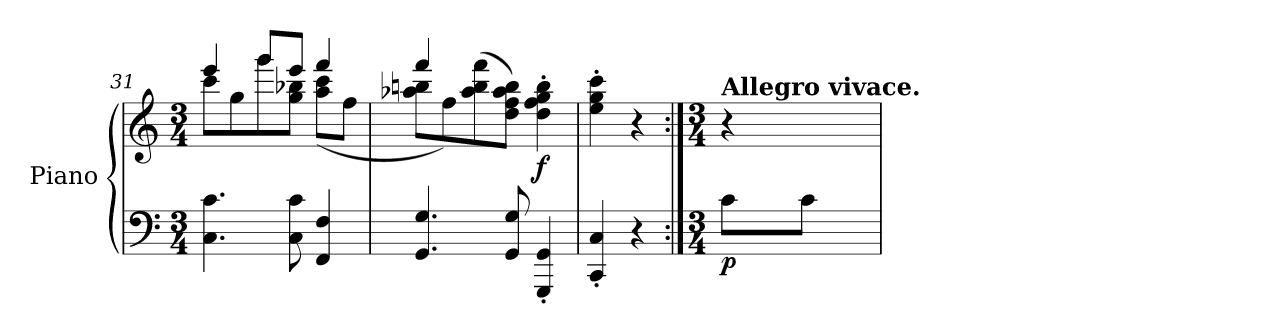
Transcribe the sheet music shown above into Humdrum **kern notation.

**kern	**kern	**dynam
*part1	*part1	*part1
*staff2	*staff1	*staff1/2
*I"Piano	*	*
*I'Pno.	*	*
*clefF4	*clefG2	*
*k[]	*k[]	*
*M3/4	*M3/4	*
=31	=31	=31
*	*^	*
4.C\ 4.c\	4eee/	8ccc\L	.
.	.	8gg\	.
.	8ggg/L	8ggg\	.
8C\ 8c\	8eee/J	8gg\ 8bb-X\J	.
4FF/ 4F/	4fff/	(<8aa\ 8ccc\L	.
.	.	8ff\J	.
!!LO:LB:g=z	!!
=32	=32	=32	=32
4.GG/ 4.G/	8aa-X\ 8bbn\L	4fff/	.
.	8ff\)	.	.
.	(>8aa-\ 8bb\ 8fff\	2rffyy	.
8GG/ 8G/	8dd\ 8ff\ 8aa-\ 8bb\J)	.	.
!	!	!	!LO:DY:b
4GGG/' 4GG/'	4dd\' 4ff\' 4gg\' 4bb\'	.	f
*	*v	*v	*
=33	=33	=33
4CC/' 4C/'	4ee\' 4gg\' 4ccc\'	.
4r	4r	.
!!LO:PB:g=z
=1:|!	=1:|!	=1:|!
*M3/4	*M3/4	*
!	!LO:TX:a:B:t=Allegro vivace.	!
!	!	!LO:DY:b=2
8c\L	4r	p
8c\J	.	.
=	=	=
*-	*-	*-
